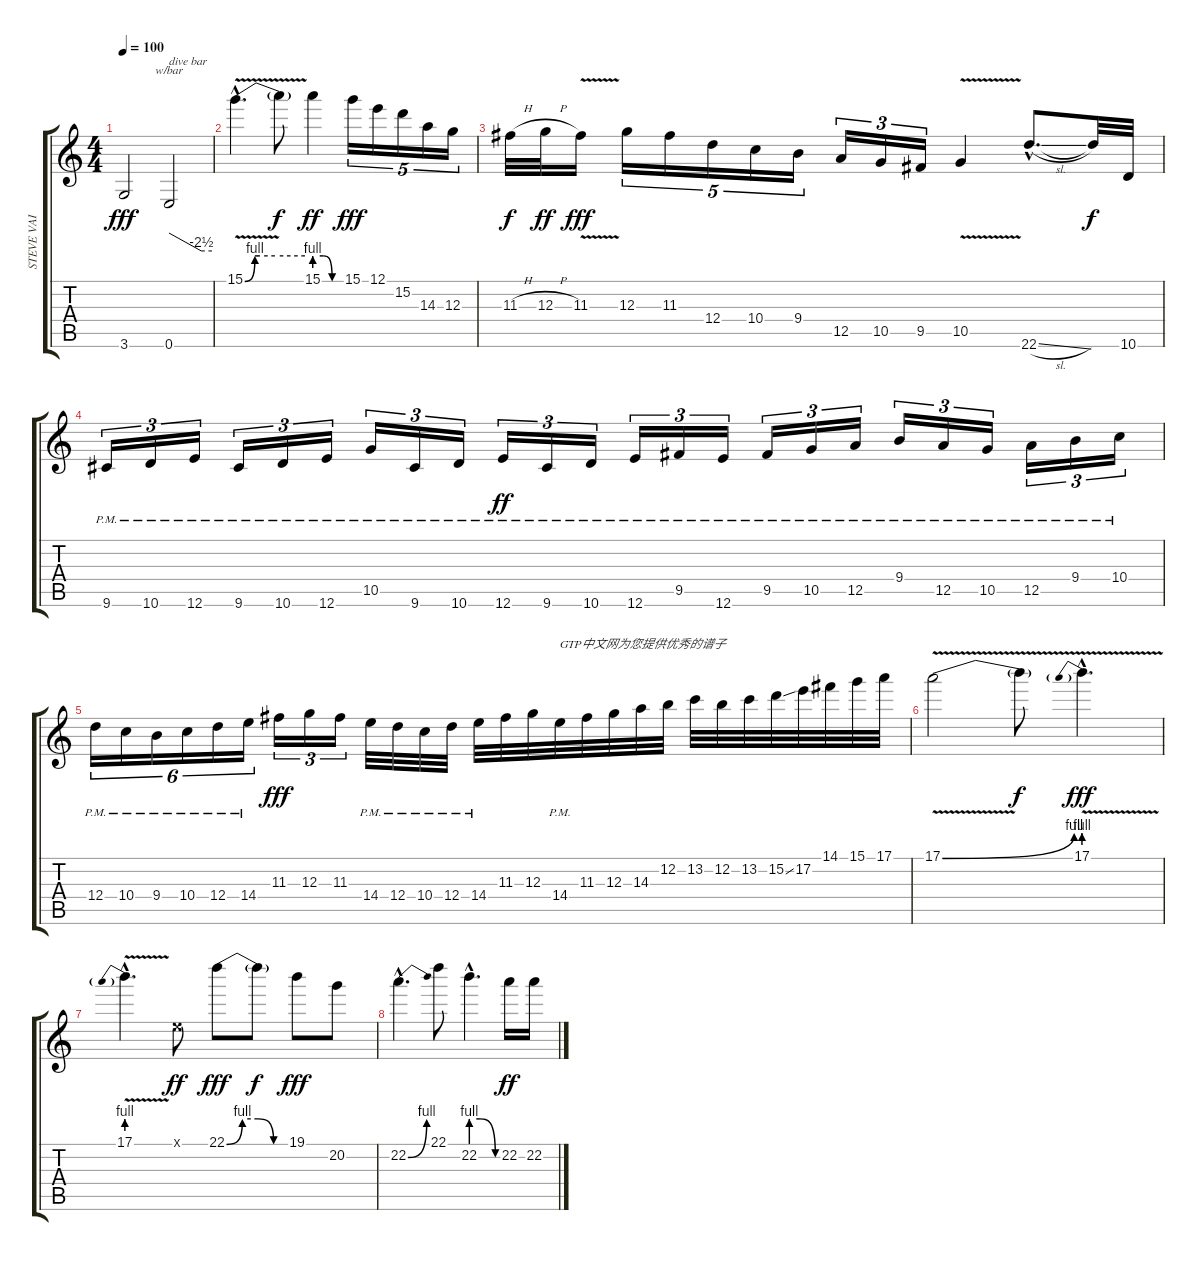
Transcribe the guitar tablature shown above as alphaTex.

\track ("STEVE VAI" "STEVE VAI") {instrument overdrivenguitar}
\staff {score tabs}
\tuning (E4 B3 G3 D3 A2 E2) {hide}
\ts (4 4)
\tempo 100
\clef g2
\ks c
3.6.2{dy fff} 0.6.2{tbe (custom default 0 0 45 -10 60 -10) txt "dive bar"} |
15.1{be (custom 0 0 10 4 15 4 30 4 60 4) v hac}.4{d} 15.1{t}.8{dy f} 15.1{be (custom 0 4 20 4 40 0 60 0)}.4{dy ff} 15.1.16{tu (5 4) dy fff} 12.1.16{tu (5 4)} 15.2.16{tu (5 4)} 14.3.16{tu (5 4)} 12.3.16{tu (5 4)} |
11.3{h}.32{dy f} 12.3{h}.32{dy ff} 11.3{v}.16{dy fff} 12.3.16{tu (5 4)} 11.3.16{tu (5 4)} 12.4.16{tu (5 4)} 10.4.16{tu (5 4)} 9.4.16{tu (5 4)} 12.5.16{tu (3 2)} 10.5.16{tu (3 2)} 9.5.16{tu (3 2)} 10.5{v}.4 22.6{sl hac}.8{d} 22.6{t}.32{dy f} 10.6.32 |
9.6{pm}.16{tu (3 2)} 10.6{pm}.16{tu (3 2)} 12.6{pm}.16{tu (3 2)} 9.6{pm}.16{tu (3 2)} 10.6{pm}.16{tu (3 2)} 12.6{pm}.16{tu (3 2)} 10.5{pm}.16{tu (3 2)} 9.6{pm}.16{tu (3 2)} 10.6{pm}.16{tu (3 2)} 12.6{pm}.16{tu (3 2) dy ff} 9.6{pm}.16{tu (3 2)} 10.6{pm}.16{tu (3 2)} 12.6{pm}.16{tu (3 2)} 9.5{pm}.16{tu (3 2)} 12.6{pm}.16{tu (3 2)} 9.5{pm}.16{tu (3 2)} 10.5{pm}.16{tu (3 2)} 12.5{pm}.16{tu (3 2)} 9.4{pm}.16{tu (3 2)} 12.5{pm}.16{tu (3 2)} 10.5{pm}.16{tu (3 2)} 12.5{pm}.16{tu (3 2)} 9.4{pm}.16{tu (3 2)} 10.4{pm}.16{tu (3 2)} |
12.4{pm}.16{tu (6 4)} 10.4{pm}.16{tu (6 4)} 9.4{pm}.16{tu (6 4)} 10.4{pm}.16{tu (6 4)} 12.4{pm}.16{tu (6 4)} 14.4{pm}.16{tu (6 4)} 11.3.16{tu (3 2) dy fff} 12.3.16{tu (3 2)} 11.3.16{tu (3 2)} 14.4{pm}.32 12.4{pm}.32 10.4{pm}.32 12.4{pm}.32 14.4{pm}.32 11.3.32 12.3.32 14.4{pm}.32{txt "GTP中文网为您提供优秀的谱子"} 11.3.32 12.3.32 14.3.32 12.2.32 13.2.32 12.2.32 13.2.32 15.2{ss}.32 17.2.32 14.1.32 15.1.32 17.1.32 |
17.1{be (bend 0 0 60 4) v}.2 17.1{t}.8{dy f} 17.1{be (prebend 0 4 60 4) v hac}.4{d dy fff} |
17.1{be (prebend 0 4 60 4) v hac}.4{d} 0.1{x}.8{dy ff} 22.1{be (custom 0 0 15 4 30 4 45 0 60 0)}.8{dy fff} 22.1{t}.8{dy f} 19.1.8{dy fff} 20.2.8 |
22.2{be (bend 0 0 60 4) hac}.4{d} 22.1.8 22.2{be (custom 0 4 20 4 55 0 60 0) hac}.4{d} 22.2.16{dy ff} 22.2.16
